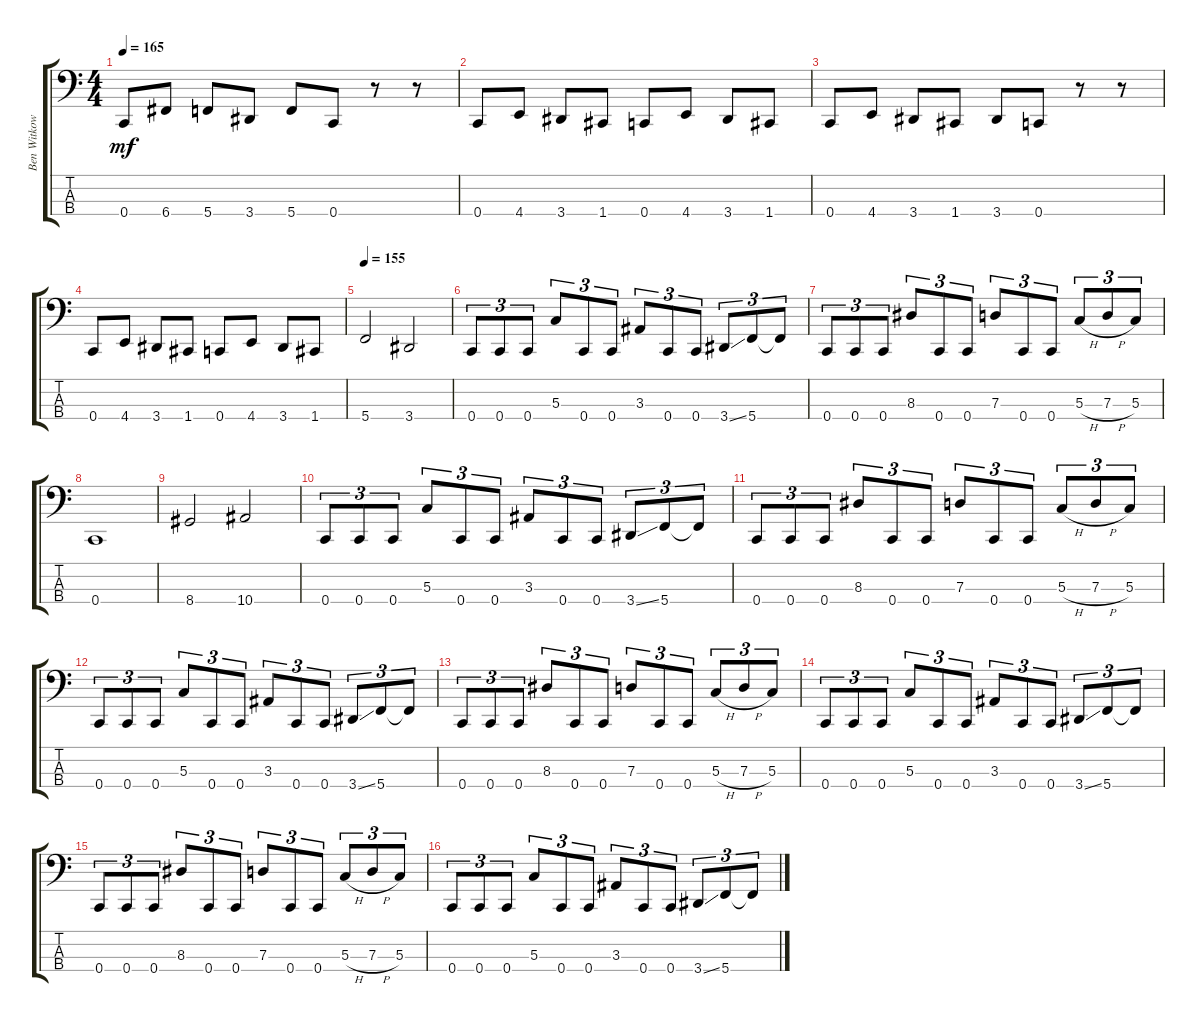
\track ("Ben Witkowski" "Ben Witkow") {instrument electricbassfinger}
\staff {score tabs}
\tuning (F2 C2 G1 C1) {hide}
\ts (4 4)
\tempo 165
\clef f4
\ks c
0.4.8{dy mf} 6.4.8 5.4.8 3.4.8 5.4.8 0.4.8 r.8 r.8 |
0.4.8 4.4.8 3.4.8 1.4.8 0.4.8 4.4.8 3.4.8 1.4.8 |
0.4.8 4.4.8 3.4.8 1.4.8 3.4.8 0.4.8 r.8 r.8 |
0.4.8 4.4.8 3.4.8 1.4.8 0.4.8 4.4.8 3.4.8 1.4.8 |
\tempo 155
5.4.2 3.4.2 |
0.4.8{tu (3 2)} 0.4.8{tu (3 2)} 0.4.8{tu (3 2)} 5.3.8{tu (3 2)} 0.4.8{tu (3 2)} 0.4.8{tu (3 2)} 3.3.8{tu (3 2)} 0.4.8{tu (3 2)} 0.4.8{tu (3 2)} 3.4{ss}.8{tu (3 2)} 5.4.8{tu (3 2)} 5.4{t}.8{tu (3 2)} |
0.4.8{tu (3 2)} 0.4.8{tu (3 2)} 0.4.8{tu (3 2)} 8.3.8{tu (3 2)} 0.4.8{tu (3 2)} 0.4.8{tu (3 2)} 7.3.8{tu (3 2)} 0.4.8{tu (3 2)} 0.4.8{tu (3 2)} 5.3{h}.8{tu (3 2)} 7.3{h}.8{tu (3 2)} 5.3.8{tu (3 2)} |
0.4.1 |
8.4.2 10.4.2 |
0.4.8{tu (3 2)} 0.4.8{tu (3 2)} 0.4.8{tu (3 2)} 5.3.8{tu (3 2)} 0.4.8{tu (3 2)} 0.4.8{tu (3 2)} 3.3.8{tu (3 2)} 0.4.8{tu (3 2)} 0.4.8{tu (3 2)} 3.4{ss}.8{tu (3 2)} 5.4.8{tu (3 2)} 5.4{t}.8{tu (3 2)} |
0.4.8{tu (3 2)} 0.4.8{tu (3 2)} 0.4.8{tu (3 2)} 8.3.8{tu (3 2)} 0.4.8{tu (3 2)} 0.4.8{tu (3 2)} 7.3.8{tu (3 2)} 0.4.8{tu (3 2)} 0.4.8{tu (3 2)} 5.3{h}.8{tu (3 2)} 7.3{h}.8{tu (3 2)} 5.3.8{tu (3 2)} |
0.4.8{tu (3 2)} 0.4.8{tu (3 2)} 0.4.8{tu (3 2)} 5.3.8{tu (3 2)} 0.4.8{tu (3 2)} 0.4.8{tu (3 2)} 3.3.8{tu (3 2)} 0.4.8{tu (3 2)} 0.4.8{tu (3 2)} 3.4{ss}.8{tu (3 2)} 5.4.8{tu (3 2)} 5.4{t}.8{tu (3 2)} |
0.4.8{tu (3 2)} 0.4.8{tu (3 2)} 0.4.8{tu (3 2)} 8.3.8{tu (3 2)} 0.4.8{tu (3 2)} 0.4.8{tu (3 2)} 7.3.8{tu (3 2)} 0.4.8{tu (3 2)} 0.4.8{tu (3 2)} 5.3{h}.8{tu (3 2)} 7.3{h}.8{tu (3 2)} 5.3.8{tu (3 2)} |
0.4.8{tu (3 2)} 0.4.8{tu (3 2)} 0.4.8{tu (3 2)} 5.3.8{tu (3 2)} 0.4.8{tu (3 2)} 0.4.8{tu (3 2)} 3.3.8{tu (3 2)} 0.4.8{tu (3 2)} 0.4.8{tu (3 2)} 3.4{ss}.8{tu (3 2)} 5.4.8{tu (3 2)} 5.4{t}.8{tu (3 2)} |
0.4.8{tu (3 2)} 0.4.8{tu (3 2)} 0.4.8{tu (3 2)} 8.3.8{tu (3 2)} 0.4.8{tu (3 2)} 0.4.8{tu (3 2)} 7.3.8{tu (3 2)} 0.4.8{tu (3 2)} 0.4.8{tu (3 2)} 5.3{h}.8{tu (3 2)} 7.3{h}.8{tu (3 2)} 5.3.8{tu (3 2)} |
0.4.8{tu (3 2)} 0.4.8{tu (3 2)} 0.4.8{tu (3 2)} 5.3.8{tu (3 2)} 0.4.8{tu (3 2)} 0.4.8{tu (3 2)} 3.3.8{tu (3 2)} 0.4.8{tu (3 2)} 0.4.8{tu (3 2)} 3.4{ss}.8{tu (3 2)} 5.4.8{tu (3 2)} 5.4{t}.8{tu (3 2)}
